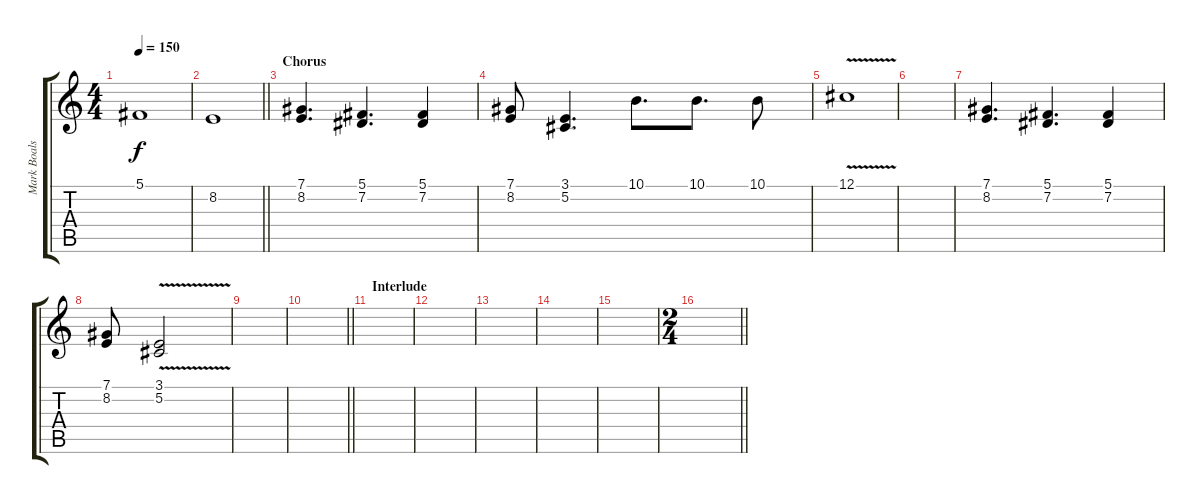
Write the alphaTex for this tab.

\track ("Mark Boals" "Mark Boals") {instrument lead2sawtooth}
\staff {score tabs}
\tuning (Db4 Ab3 E3 B2 Gb2 Db2) {hide}
\ts (4 4)
\tempo 150
\clef g2
\ks c
5.1.1{dy f} |
\barLineRight lightlight
8.2.1 |
\section ("" "Chorus")
(7.1 8.2).4{d} (5.1 7.2).4{d} (5.1 7.2).4 |
(7.1 8.2).8 (3.1 5.2).4{d} 10.1.8{d} 10.1.8{d} 10.1.8 |
12.1{v}.1 |
|
(7.1 8.2).4{d} (5.1 7.2).4{d} (5.1 7.2).4 |
(7.1 8.2).8 (3.1{v} 5.2{v}).2 |
|
\barLineRight lightlight
|
\section ("" "Interlude")
|
|
|
|
|
\ts (2 4)
\barLineRight lightlight
